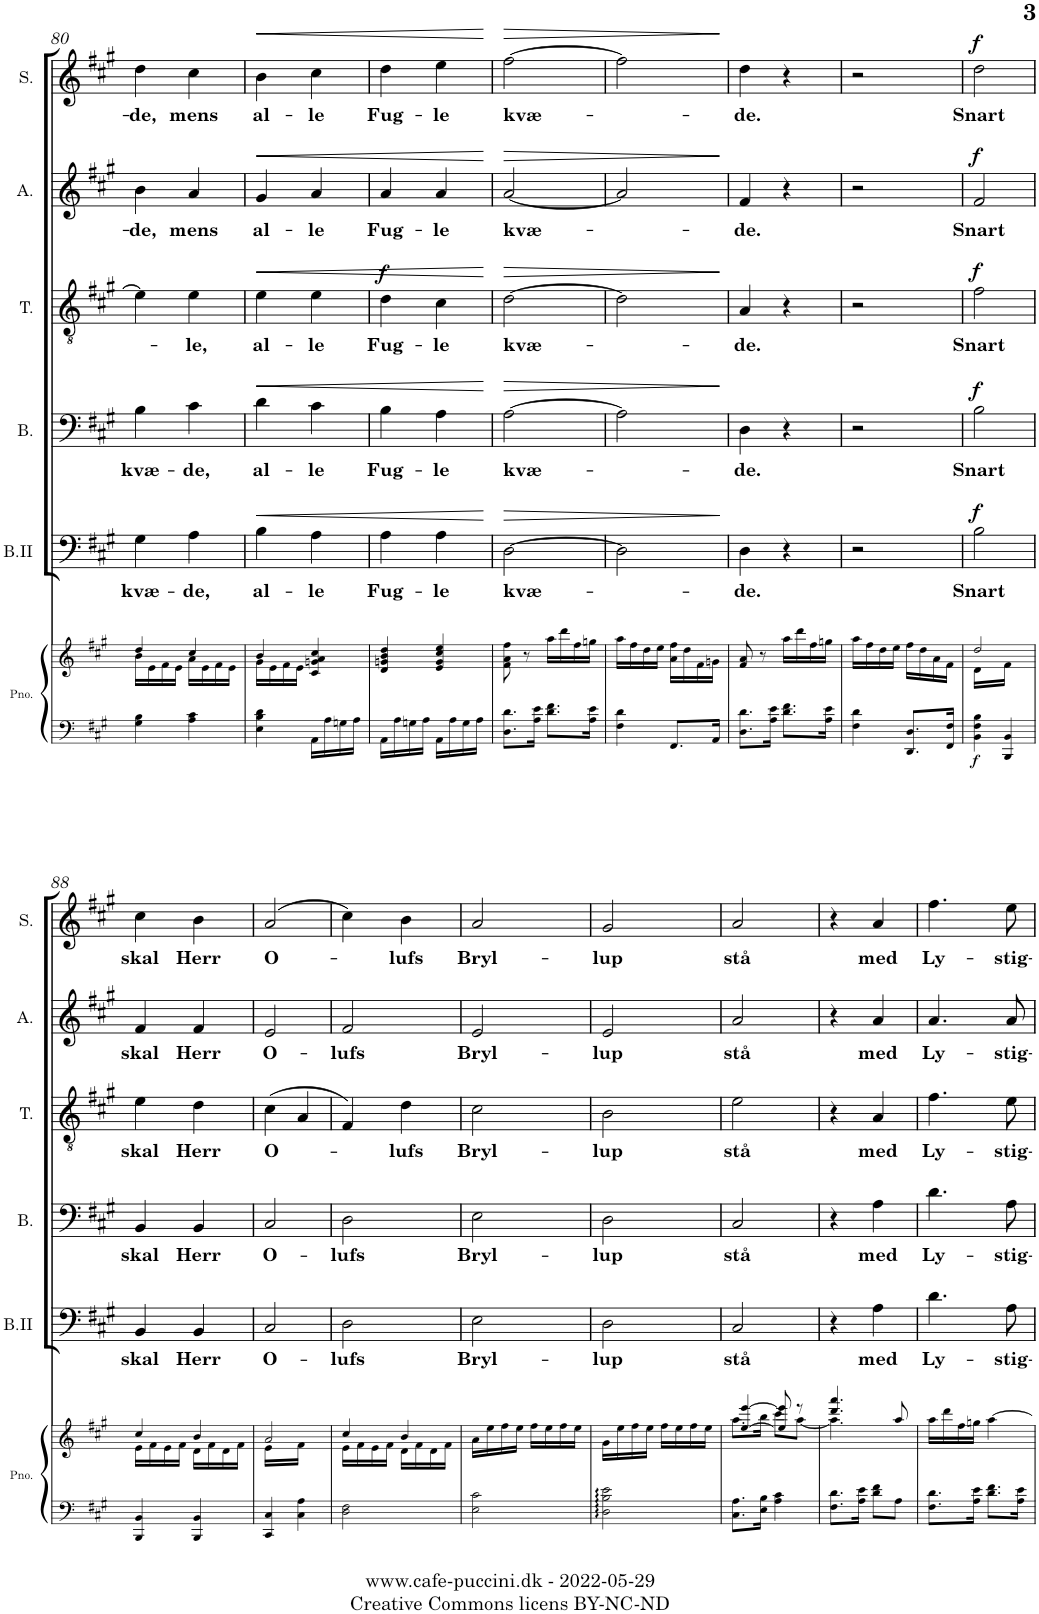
**kern	**kern	**dynam	**kern	**text	**dynam	**kern	**text	**dynam	**kern	**text	**dynam	**kern	**text	**dynam	**kern	**text	**dynam
*part6	*part6	*part6	*part5	*part5	*part5	*part4	*part4	*part4	*part3	*part3	*part3	*part2	*part2	*part2	*part1	*part1	*part1
*staff7	*staff6	*staff6/7	*staff5	*staff5	*staff5	*staff4	*staff4	*staff4	*staff3	*staff3	*staff3	*staff2	*staff2	*staff2	*staff1	*staff1	*staff1
*I"Piano	*	*	*I"Bass II	*	*	*I"Bass	*	*	*I"Tenor	*	*	*I"Alto	*	*	*I"Soprano	*	*
*I'Pno.	*	*	*I'B.II	*	*	*I'B.	*	*	*I'T.	*	*	*I'A.	*	*	*I'S.	*	*
!!LO:PB:g=z
*clefF4	*clefG2	*	*clefF4	*	*	*clefF4	*	*	*clefGv2	*	*	*clefG2	*	*	*clefG2	*	*
*k[f#c#g#]	*k[f#c#g#]	*	*k[f#c#g#]	*	*	*k[f#c#g#]	*	*	*k[f#c#g#]	*	*	*k[f#c#g#]	*	*	*k[f#c#g#]	*	*
*M2/4	*M2/4	*	*M2/4	*	*	*M2/4	*	*	*M2/4	*	*	*M2/4	*	*	*M2/4	*	*
=80	=80	=80	=80	=80	=80	=80	=80	=80	=80	=80	=80	=80	=80	=80	=80	=80	=80
*	*^	*	*	*	*	*	*	*	*	*	*	*	*	*	*	*	*
!	!	!	!	!	!LO:LY:b	!	!	!LO:LY:b	!	!	!	!	!	!LO:LY:b	!	!	!LO:LY:b	!
4G#\ 4B\	4dd/	16b\LL	.	4G#\	kvæ-	.	4B\	kvæ-	.	4e\]	.	.	4b\	-de,	.	4dd\	-de,	.
.	.	16e\	.	.	.	.	.	.	.	.	.	.	.	.	.	.	.	.
.	.	16f#\	.	.	.	.	.	.	.	.	.	.	.	.	.	.	.	.
.	.	16e\JJ	.	.	.	.	.	.	.	.	.	.	.	.	.	.	.	.
!	!	!	!	!	!LO:LY:b	!	!	!LO:LY:b	!	!	!LO:LY:b	!	!	!LO:LY:b	!	!	!LO:LY:b	!
4A\ 4c#\	4cc#/	16a\LL	.	4A\	-de,	.	4c#\	-de,	.	4e\	-le,	.	4a/	mens	.	4cc#\	mens	.
.	.	16e\	.	.	.	.	.	.	.	.	.	.	.	.	.	.	.	.
.	.	16f#\	.	.	.	.	.	.	.	.	.	.	.	.	.	.	.	.
.	.	16e\JJ	.	.	.	.	.	.	.	.	.	.	.	.	.	.	.	.
=81	=81	=81	=81	=81	=81	=81	=81	=81	=81	=81	=81	=81	=81	=81	=81	=81	=81	=81
!	!	!	!	!	!LO:LY:b	!LO:HP:b	!	!LO:LY:b	!LO:HP:b	!	!LO:LY:b	!LO:HP:b	!	!LO:LY:b	!LO:HP:b	!	!LO:LY:b	!LO:HP:b
4E\ 4B\ 4d\	4b/	16g#\LL	.	4B\	al-	<	4d\	al-	<	4e\	al-	<	4g#/	al-	<	4b\	al-	<
.	.	16e\	.	.	.	.	.	.	.	.	.	.	.	.	.	.	.	.
.	.	16f#\	.	.	.	.	.	.	.	.	.	.	.	.	.	.	.	.
.	.	16e\JJ	.	.	.	.	.	.	.	.	.	.	.	.	.	.	.	.
!	!	!	!	!	!LO:LY:b	!	!	!LO:LY:b	!	!	!LO:LY:b	!	!	!LO:LY:b	!	!	!LO:LY:b	!
16AA\LL	4c#/ 4gn/ 4a/ 4cc#/	4ryy	.	4A\	-le	.	4c#\	-le	.	4e\	-le	.	4a/	-le	.	4cc#\	-le	.
16A\	.	.	.	.	.	.	.	.	.	.	.	.	.	.	.	.	.	.
16Gn\	.	.	.	.	.	.	.	.	.	.	.	.	.	.	.	.	.	.
16A\JJ	.	.	.	.	.	.	.	.	.	.	.	.	.	.	.	.	.	.
*	*v	*v	*	*	*	*	*	*	*	*	*	*	*	*	*	*	*	*
=82	=82	=82	=82	=82	=82	=82	=82	=82	=82	=82	=82	=82	=82	=82	=82	=82	=82
!	!	!	!	!LO:LY:b	!	!	!LO:LY:b	!	!	!LO:LY:b	!LO:DY:a	!	!LO:LY:b	!	!	!LO:LY:b	!
16AA\LL	4d/ 4gn/ 4b/ 4dd/	.	4A\	Fug-	.	4B\	Fug-	.	4d\	Fug-	f	4a/	Fug-	.	4dd\	Fug-	.
16A\	.	.	.	.	.	.	.	.	.	.	.	.	.	.	.	.	.
16Gn\	.	.	.	.	.	.	.	.	.	.	.	.	.	.	.	.	.
16A\JJ	.	.	.	.	.	.	.	.	.	.	.	.	.	.	.	.	.
!	!	!	!	!LO:LY:b	!	!	!LO:LY:b	!	!	!LO:LY:b	!	!	!LO:LY:b	!	!	!LO:LY:b	!
16AA\LL	4e/ 4g/ 4cc#/ 4ee/	.	4A\	-le	.	4A\	-le	.	4c#\	-le	.	4a/	-le	.	4ee\	-le	.
16A\	.	.	.	.	.	.	.	.	.	.	.	.	.	.	.	.	.
16G\	.	.	.	.	.	.	.	.	.	.	.	.	.	.	.	.	.
16A\JJ	.	.	.	.	.	.	.	.	.	.	.	.	.	.	.	.	.
.	.	.	.	.	[	.	.	[	.	.	[	.	.	[	.	.	[
=83	=83	=83	=83	=83	=83	=83	=83	=83	=83	=83	=83	=83	=83	=83	=83	=83	=83
!	!	!	!	!LO:LY:b	!LO:HP:b	!	!LO:LY:b	!LO:HP:b	!	!LO:LY:b	!LO:HP:b	!	!LO:LY:b	!LO:HP:b	!	!LO:LY:b	!LO:HP:b
8.D\ 8.d\L	8f#\ 8a\ 8ff#\	.	[2D\	kvæ-	>	[2A\	kvæ-	>	[2d\	kvæ-	>	[2a/	kvæ-	>	[2ff#\	kvæ-	>
.	8r	.	.	.	.	.	.	.	.	.	.	.	.	.	.	.	.
16A\ 16e\Jk	.	.	.	.	.	.	.	.	.	.	.	.	.	.	.	.	.
8.d\ 8.f#\L	16aa\LL	.	.	.	.	.	.	.	.	.	.	.	.	.	.	.	.
.	16ddd\	.	.	.	.	.	.	.	.	.	.	.	.	.	.	.	.
.	16ff#\	.	.	.	.	.	.	.	.	.	.	.	.	.	.	.	.
16A\ 16e\Jk	16ggn\JJ	.	.	.	.	.	.	.	.	.	.	.	.	.	.	.	.
=84	=84	=84	=84	=84	=84	=84	=84	=84	=84	=84	=84	=84	=84	=84	=84	=84	=84
4F#\ 4d\	16aa\LL	.	2D\]	.	.	2A\]	.	.	2d\]	.	.	2a/]	.	.	2ff#\]	.	.
.	16ff#\	.	.	.	.	.	.	.	.	.	.	.	.	.	.	.	.
.	16dd\	.	.	.	.	.	.	.	.	.	.	.	.	.	.	.	.
.	16ee\JJ	.	.	.	.	.	.	.	.	.	.	.	.	.	.	.	.
8.FF#/L	16a\ 16ff#\LL	.	.	.	.	.	.	.	.	.	.	.	.	.	.	.	.
.	16dd\	.	.	.	.	.	.	.	.	.	.	.	.	.	.	.	.
.	16f#\	.	.	.	.	.	.	.	.	.	.	.	.	.	.	.	.
16AA/Jk	16gn\JJ	.	.	.	.	.	.	.	.	.	.	.	.	.	.	.	.
.	.	.	.	.	]	.	.	]	.	.	]	.	.	]	.	.	]
=85	=85	=85	=85	=85	=85	=85	=85	=85	=85	=85	=85	=85	=85	=85	=85	=85	=85
!	!	!	!	!LO:LY:b	!	!	!LO:LY:b	!	!	!LO:LY:b	!	!	!LO:LY:b	!	!	!LO:LY:b	!
8.D\ 8.d\L	8f#/ 8a/	.	4D\	-de.	.	4D\	-de.	.	4A/	-de.	.	4f#/	-de.	.	4dd\	-de.	.
.	8r	.	.	.	.	.	.	.	.	.	.	.	.	.	.	.	.
16A\ 16e\Jk	.	.	.	.	.	.	.	.	.	.	.	.	.	.	.	.	.
8.d\ 8.f#\L	16aa\LL	.	4r	.	.	4r	.	.	4r	.	.	4r	.	.	4r	.	.
.	16ddd\	.	.	.	.	.	.	.	.	.	.	.	.	.	.	.	.
.	16ff#\	.	.	.	.	.	.	.	.	.	.	.	.	.	.	.	.
16A\ 16e\Jk	16ggn\JJ	.	.	.	.	.	.	.	.	.	.	.	.	.	.	.	.
=86	=86	=86	=86	=86	=86	=86	=86	=86	=86	=86	=86	=86	=86	=86	=86	=86	=86
4F#\ 4d\	16aa\LL	.	2r	.	.	2r	.	.	2r	.	.	2r	.	.	2r	.	.
.	16ff#\	.	.	.	.	.	.	.	.	.	.	.	.	.	.	.	.
.	16dd\	.	.	.	.	.	.	.	.	.	.	.	.	.	.	.	.
.	16ee\JJ	.	.	.	.	.	.	.	.	.	.	.	.	.	.	.	.
8.DD/ 8.D/L	16ff#\LL	.	.	.	.	.	.	.	.	.	.	.	.	.	.	.	.
.	16dd\	.	.	.	.	.	.	.	.	.	.	.	.	.	.	.	.
.	16a\	.	.	.	.	.	.	.	.	.	.	.	.	.	.	.	.
16FF#/ 16F#/Jk	16f#\JJ	.	.	.	.	.	.	.	.	.	.	.	.	.	.	.	.
=87	=87	=87	=87	=87	=87	=87	=87	=87	=87	=87	=87	=87	=87	=87	=87	=87	=87
*	*^	*	*	*	*	*	*	*	*	*	*	*	*	*	*	*	*
*	*	*Xtuplet	*	*	*	*	*	*	*	*	*	*	*	*	*	*	*	*
!	!	!	!LO:DY:b=2	!	!LO:LY:b	!LO:DY:a	!	!LO:LY:b	!LO:DY:a	!	!LO:LY:b	!LO:DY:a	!	!LO:LY:b	!LO:DY:a	!	!LO:LY:b	!LO:DY:a
4BB\ 4F#\ 4B\	2dd/	6.d\LL	f	2B\	Snart	f	2B\	Snart	f	2f#\	Snart	f	2f#/	Snart	f	2dd\	Snart	f
4BBB/ 4BB/	.	6.f#\JJ	.	.	.	.	.	.	.	.	.	.	.	.	.	.	.	.
!!LO:LB:g=z
=88	=88	=88	=88	=88	=88	=88	=88	=88	=88	=88	=88	=88	=88	=88	=88	=88	=88	=88
!	!	!	!	!	!LO:LY:b	!	!	!LO:LY:b	!	!	!LO:LY:b	!	!	!LO:LY:b	!	!	!LO:LY:b	!
4BBB/ 4BB/	4cc#/	16e\LL	.	4BB/	skal	.	4BB/	skal	.	4e\	skal	.	4f#/	skal	.	4cc#\	skal	.
.	.	16f#\	.	.	.	.	.	.	.	.	.	.	.	.	.	.	.	.
.	.	16e\	.	.	.	.	.	.	.	.	.	.	.	.	.	.	.	.
.	.	16f#\JJ	.	.	.	.	.	.	.	.	.	.	.	.	.	.	.	.
!	!	!	!	!	!LO:LY:b	!	!	!LO:LY:b	!	!	!LO:LY:b	!	!	!LO:LY:b	!	!	!LO:LY:b	!
4BBB/ 4BB/	4b/	16d\LL	.	4BB/	Herr	.	4BB/	Herr	.	4d\	Herr	.	4f#/	Herr	.	4b\	Herr	.
.	.	16f#\	.	.	.	.	.	.	.	.	.	.	.	.	.	.	.	.
.	.	16d\	.	.	.	.	.	.	.	.	.	.	.	.	.	.	.	.
.	.	16f#\JJ	.	.	.	.	.	.	.	.	.	.	.	.	.	.	.	.
=89	=89	=89	=89	=89	=89	=89	=89	=89	=89	=89	=89	=89	=89	=89	=89	=89	=89	=89
!	!	!	!	!	!LO:LY:b	!	!	!LO:LY:b	!	!	!LO:LY:b	!	!	!LO:LY:b	!	!	!LO:LY:b	!
4CC#/ 4C#/	2a/	6.e\LL	.	2C#/	O-	.	2C#/	O-	.	(>4c#\	O-	.	2e/	O-	.	(>2a/	O-	.
4C#\ 4A\	.	6.f#\JJ	.	.	.	.	.	.	.	4A/	.	.	.	.	.	.	.	.
=90	=90	=90	=90	=90	=90	=90	=90	=90	=90	=90	=90	=90	=90	=90	=90	=90	=90	=90
!	!	!	!	!	!LO:LY:b	!	!	!LO:LY:b	!	!	!	!	!	!LO:LY:b	!	!	!	!
2D\ 2F#\	4cc#/	16e\LL	.	2D\	-lufs	.	2D\	-lufs	.	4F#/)	.	.	2f#/	-lufs	.	4cc#\)	.	.
.	.	16f#\	.	.	.	.	.	.	.	.	.	.	.	.	.	.	.	.
.	.	16e\	.	.	.	.	.	.	.	.	.	.	.	.	.	.	.	.
.	.	16f#\JJ	.	.	.	.	.	.	.	.	.	.	.	.	.	.	.	.
!	!	!	!	!	!	!	!	!	!	!	!LO:LY:b	!	!	!	!	!	!LO:LY:b	!
.	4b/	16d\LL	.	.	.	.	.	.	.	4d\	-lufs	.	.	.	.	4b\	-lufs	.
.	.	16f#\	.	.	.	.	.	.	.	.	.	.	.	.	.	.	.	.
.	.	16d\	.	.	.	.	.	.	.	.	.	.	.	.	.	.	.	.
.	.	16f#\JJ	.	.	.	.	.	.	.	.	.	.	.	.	.	.	.	.
=91	=91	=91	=91	=91	=91	=91	=91	=91	=91	=91	=91	=91	=91	=91	=91	=91	=91	=91
!	!	!	!	!	!LO:LY:b	!	!	!LO:LY:b	!	!	!LO:LY:b	!	!	!LO:LY:b	!	!	!LO:LY:b	!
*	*v	*v	*	*	*	*	*	*	*	*	*	*	*	*	*	*	*	*
2E\ 2c#\	16a\LL	.	2E\	Bryl-	.	2E\	Bryl-	.	2c#\	Bryl-	.	2e/	Bryl-	.	2a/	Bryl-	.
.	16ee\	.	.	.	.	.	.	.	.	.	.	.	.	.	.	.	.
.	16ff#\	.	.	.	.	.	.	.	.	.	.	.	.	.	.	.	.
.	16ee\JJ	.	.	.	.	.	.	.	.	.	.	.	.	.	.	.	.
.	16ff#\LL	.	.	.	.	.	.	.	.	.	.	.	.	.	.	.	.
.	16ee\	.	.	.	.	.	.	.	.	.	.	.	.	.	.	.	.
.	16ff#\	.	.	.	.	.	.	.	.	.	.	.	.	.	.	.	.
.	16ee\JJ	.	.	.	.	.	.	.	.	.	.	.	.	.	.	.	.
=92	=92	=92	=92	=92	=92	=92	=92	=92	=92	=92	=92	=92	=92	=92	=92	=92	=92
!	!	!	!	!LO:LY:b	!	!	!LO:LY:b	!	!	!LO:LY:b	!	!	!LO:LY:b	!	!	!LO:LY:b	!
2D\ 2B\ 2e\	16g#\LL	.	2D\	-lup	.	2D\	-lup	.	2B\	-lup	.	2e/	-lup	.	2g#/	-lup	.
.	16ee\	.	.	.	.	.	.	.	.	.	.	.	.	.	.	.	.
.	16ff#\	.	.	.	.	.	.	.	.	.	.	.	.	.	.	.	.
.	16ee\JJ	.	.	.	.	.	.	.	.	.	.	.	.	.	.	.	.
.	16ff#\LL	.	.	.	.	.	.	.	.	.	.	.	.	.	.	.	.
.	16ee\	.	.	.	.	.	.	.	.	.	.	.	.	.	.	.	.
.	16ff#\	.	.	.	.	.	.	.	.	.	.	.	.	.	.	.	.
.	16ee\JJ	.	.	.	.	.	.	.	.	.	.	.	.	.	.	.	.
=93	=93	=93	=93	=93	=93	=93	=93	=93	=93	=93	=93	=93	=93	=93	=93	=93	=93
*	*^	*	*	*	*	*	*	*	*	*	*	*	*	*	*	*	*
!	!	!	!	!	!LO:LY:b	!	!	!LO:LY:b	!	!	!LO:LY:b	!	!	!LO:LY:b	!	!	!LO:LY:b	!
8.C#\ 8.A\L	[>4ee/ [>4eee/	8.aa\L	.	2C#/	stå	.	2C#/	stå	.	2e\	stå	.	2a/	stå	.	2a/	stå	.
16E\ 16B\Jk	.	16bb\Jk	.	.	.	.	.	.	.	.	.	.	.	.	.	.	.	.
4A\ 4c#\	8ee/] 8eee/]	8ccc#\L	.	.	.	.	.	.	.	.	.	.	.	.	.	.	.	.
.	8r	[<8aa\J	.	.	.	.	.	.	.	.	.	.	.	.	.	.	.	.
=94	=94	=94	=94	=94	=94	=94	=94	=94	=94	=94	=94	=94	=94	=94	=94	=94	=94	=94
8.F#\ 8.d\L	4.ddd/ 4.aaa/	4.aa\]	.	4r	.	.	4r	.	.	4r	.	.	4r	.	.	4r	.	.
16A\ 16e\Jk	.	.	.	.	.	.	.	.	.	.	.	.	.	.	.	.	.	.
!	!	!	!	!	!LO:LY:b	!	!	!LO:LY:b	!	!	!LO:LY:b	!	!	!LO:LY:b	!	!	!LO:LY:b	!
8d\ 8f#\L	.	.	.	4A\	med	.	4A\	med	.	4A/	med	.	4a/	med	.	4a/	med	.
8A\J	8aa/	8ryy	.	.	.	.	.	.	.	.	.	.	.	.	.	.	.	.
=95	=95	=95	=95	=95	=95	=95	=95	=95	=95	=95	=95	=95	=95	=95	=95	=95	=95	=95
!	!	!	!	!	!LO:LY:b	!	!	!LO:LY:b	!	!	!LO:LY:b	!	!	!LO:LY:b	!	!	!LO:LY:b	!
*	*v	*v	*	*	*	*	*	*	*	*	*	*	*	*	*	*	*	*
8.F#\ 8.d\L	16aa\LL	.	4.d\	Ly-	.	4.d\	Ly-	.	4.f#\	Ly-	.	4.a/	Ly-	.	4.ff#\	Ly-	.
.	16ddd\	.	.	.	.	.	.	.	.	.	.	.	.	.	.	.	.
.	16ff#\	.	.	.	.	.	.	.	.	.	.	.	.	.	.	.	.
16A\ 16e\Jk	16ggn\JJ	.	.	.	.	.	.	.	.	.	.	.	.	.	.	.	.
8.d\ 8.f#\L	[4aa\	.	.	.	.	.	.	.	.	.	.	.	.	.	.	.	.
!	!	!	!	!LO:LY:b	!	!	!LO:LY:b	!	!	!LO:LY:b	!	!	!LO:LY:b	!	!	!LO:LY:b	!
.	.	.	8A\	-stig-	.	8A\	-stig-	.	8e\	-stig-	.	8a/	-stig-	.	8ee\	-stig-	.
16A\ 16e\Jk	.	.	.	.	.	.	.	.	.	.	.	.	.	.	.	.	.
=	=	=	=	=	=	=	=	=	=	=	=	=	=	=	=	=	=
*-	*-	*-	*-	*-	*-	*-	*-	*-	*-	*-	*-	*-	*-	*-	*-	*-	*-
